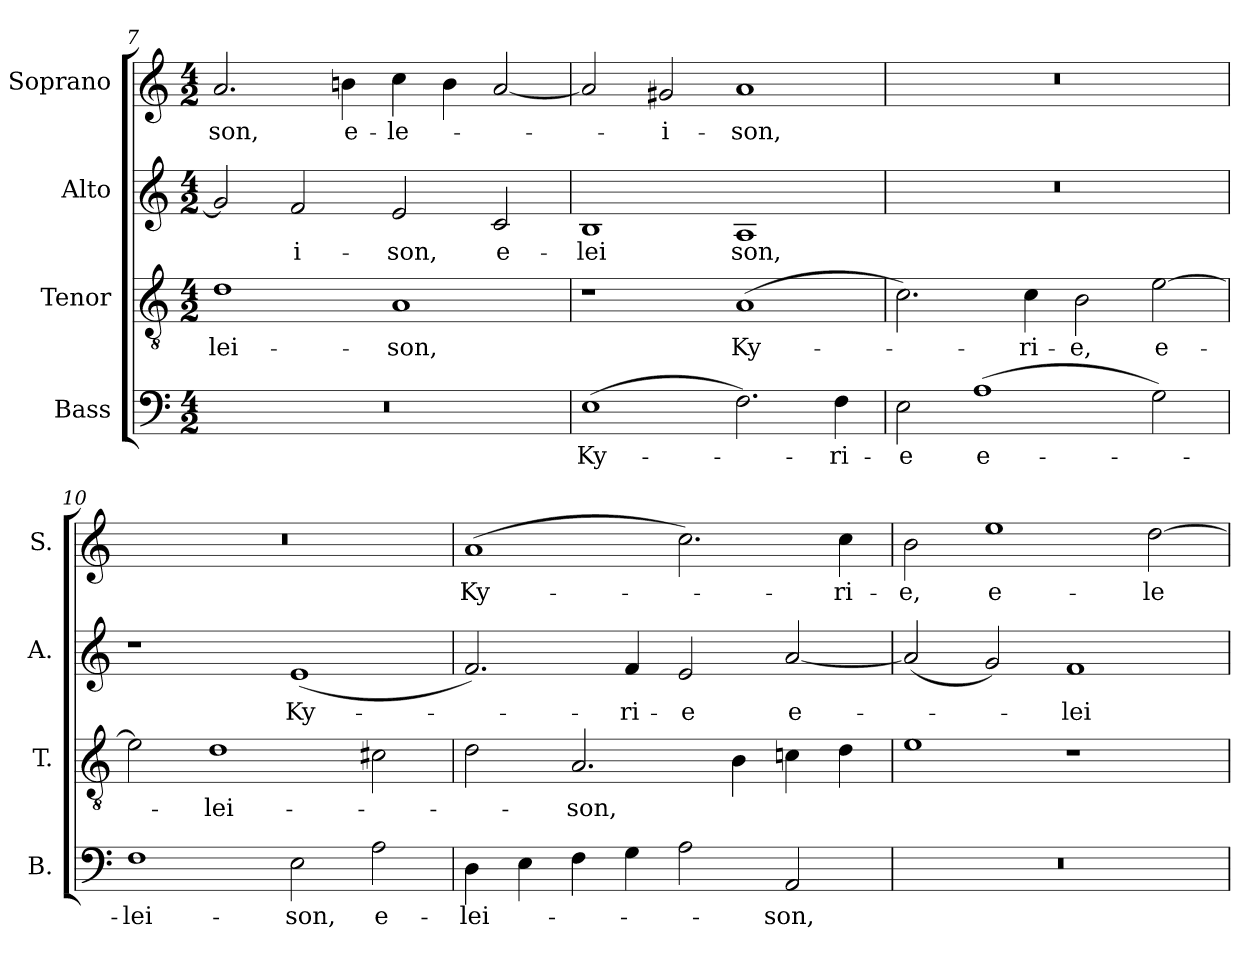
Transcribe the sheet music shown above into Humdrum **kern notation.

**kern	**text	**kern	**text	**kern	**text	**kern	**text
*part4	*part4	*part3	*part3	*part2	*part2	*part1	*part1
*staff4	*staff4	*staff3	*staff3	*staff2	*staff2	*staff1	*staff1
*I"Bass	*	*I"Tenor	*	*I"Alto	*	*I"Soprano	*
*I'B.	*	*I'T.	*	*I'A.	*	*I'S.	*
*clefF4	*	*clefGv2	*	*clefG2	*	*clefG2	*
*	*	*ITrd7c12	*	*	*	*	*
*k[]	*	*k[]	*	*k[]	*	*k[]	*
*C:	*	*C:	*	*C:	*	*C:	*
*M4/2	*	*M4/2	*	*M4/2	*	*M4/2	*
=7	=7	=7	=7	=7	=7	=7	=7
!LO:N:vis=1	!	!	!	!	!	!	!
!	!	!	!LO:LY:b:color=#000000	!	!	!	!
!	!	!	!	!	!	!	!LO:LY:b:color=#000000
0r	.	1Di	-lei-	2gi/]	.	2.ai/	-son,
!	!	!	!	!	!LO:LY:b:color=#000000	!	!
.	.	.	.	2fi/	-i-	.	.
!	!	!	!	!	!	!	!LO:LY:b:color=#000000
.	.	.	.	.	.	4bni\	e-
!	!	!	!LO:LY:b:color=#000000	!	!	!	!
!	!	!	!	!	!LO:LY:b:color=#000000	!	!
!	!	!	!	!	!	!	!LO:LY:b:color=#000000
.	.	1AAi	-son,	2ei/	-son,	4cci\	-le-
.	.	.	.	.	.	4bi\	.
!	!	!	!	!	!LO:LY:b:color=#000000	!	!
.	.	.	.	2ci/	e-	[2ai/	.
!!LO:LB:g=z
=8	=8	=8	=8	=8	=8	=8	=8
!	!LO:LY:b:color=#000000	!	!	!	!	!	!
!	!	!	!	!	!LO:LY:b:color=#000000	!	!
(1Ei	Ky-	1r	.	1Bi	-lei	2ai/]	.
!	!	!	!	!	!	!	!LO:LY:b:color=#000000
.	.	.	.	.	.	2g#Xi/	-i-
!	!	!	!LO:LY:b:color=#000000	!	!	!	!
!	!	!	!	!	!LO:LY:b:color=#000000	!	!
!	!	!	!	!	!	!	!LO:LY:b:color=#000000
2.Fi\)	.	(1AAi	Ky-	1Ai	son,	1ai	-son,
!	!LO:LY:b:color=#000000	!	!	!	!	!	!
4Fi\	-ri-	.	.	.	.	.	.
=9	=9	=9	=9	=9	=9	=9	=9
!	!LO:LY:b:color=#000000	!	!	!LO:N:vis=1	!	!LO:N:vis=1	!
2Ei\	-e	2.Ci\)	.	0r	.	0r	.
!	!LO:LY:b:color=#000000	!	!	!	!	!	!
(1Ai	e-	.	.	.	.	.	.
!	!	!	!LO:LY:b:color=#000000	!	!	!	!
.	.	4Ci\	-ri-	.	.	.	.
!	!	!	!LO:LY:b:color=#000000	!	!	!	!
.	.	2BBi\	-e,	.	.	.	.
!	!	!	!LO:LY:b:color=#000000	!	!	!	!
2Gi\)	.	[2Ei\	e-	.	.	.	.
=10	=10	=10	=10	=10	=10	=10	=10
!	!LO:LY:b:color=#000000	!	!	!	!	!LO:N:vis=1	!
1Fi	-lei-	2Ei\]	.	1r	.	0r	.
!	!	!	!LO:LY:b:color=#000000	!	!	!	!
.	.	1Di	-lei-	.	.	.	.
!	!LO:LY:b:color=#000000	!	!	!	!	!	!
!	!	!	!	!	!LO:LY:b:color=#000000	!	!
2Ei\	-son,	.	.	(1ei	Ky-	.	.
!	!LO:LY:b:color=#000000	!	!	!	!	!	!
2Ai\	e-	2C#Xi\	.	.	.	.	.
=11	=11	=11	=11	=11	=11	=11	=11
!	!LO:LY:b:color=#000000	!	!	!	!	!	!
!	!	!	!	!	!	!	!LO:LY:b:color=#000000
4Di\	-lei-	2Di\	.	2.fi/)	.	(1ai	Ky-
4Ei\	.	.	.	.	.	.	.
!	!	!	!LO:LY:b:color=#000000	!	!	!	!
4Fi\	.	2.AAi/	-son,	.	.	.	.
!	!	!	!	!	!LO:LY:b:color=#000000	!	!
4Gi\	.	.	.	4fi/	-ri-	.	.
!	!	!	!	!	!LO:LY:b:color=#000000	!	!
2Ai\	.	.	.	2ei/	-e	2.cci\)	.
.	.	4BBi\	.	.	.	.	.
!	!LO:LY:b:color=#000000	!	!	!	!	!	!
!	!	!	!	!	!LO:LY:b:color=#000000	!	!
2AAi/	-son,	4Cni\	.	[2ai/	e-	.	.
!	!	!	!	!	!	!	!LO:LY:b:color=#000000
.	.	4Di\	.	.	.	4cci\	-ri-
=12	=12	=12	=12	=12	=12	=12	=12
!LO:N:vis=1	!	!	!	!	!	!	!
!	!	!	!	!	!	!	!LO:LY:b:color=#000000
0r	.	1Ei	.	(2ai/]	.	2bi\	-e,
!	!	!	!	!	!	!	!LO:LY:b:color=#000000
.	.	.	.	2gi/)	.	1eei	e-
!	!	!	!	!	!LO:LY:b:color=#000000	!	!
.	.	1r	.	1fi	-lei-	.	.
!	!	!	!	!	!	!	!LO:LY:b:color=#000000
.	.	.	.	.	.	[2ddi\	-le-
=	=	=	=	=	=	=	=
*-	*-	*-	*-	*-	*-	*-	*-
